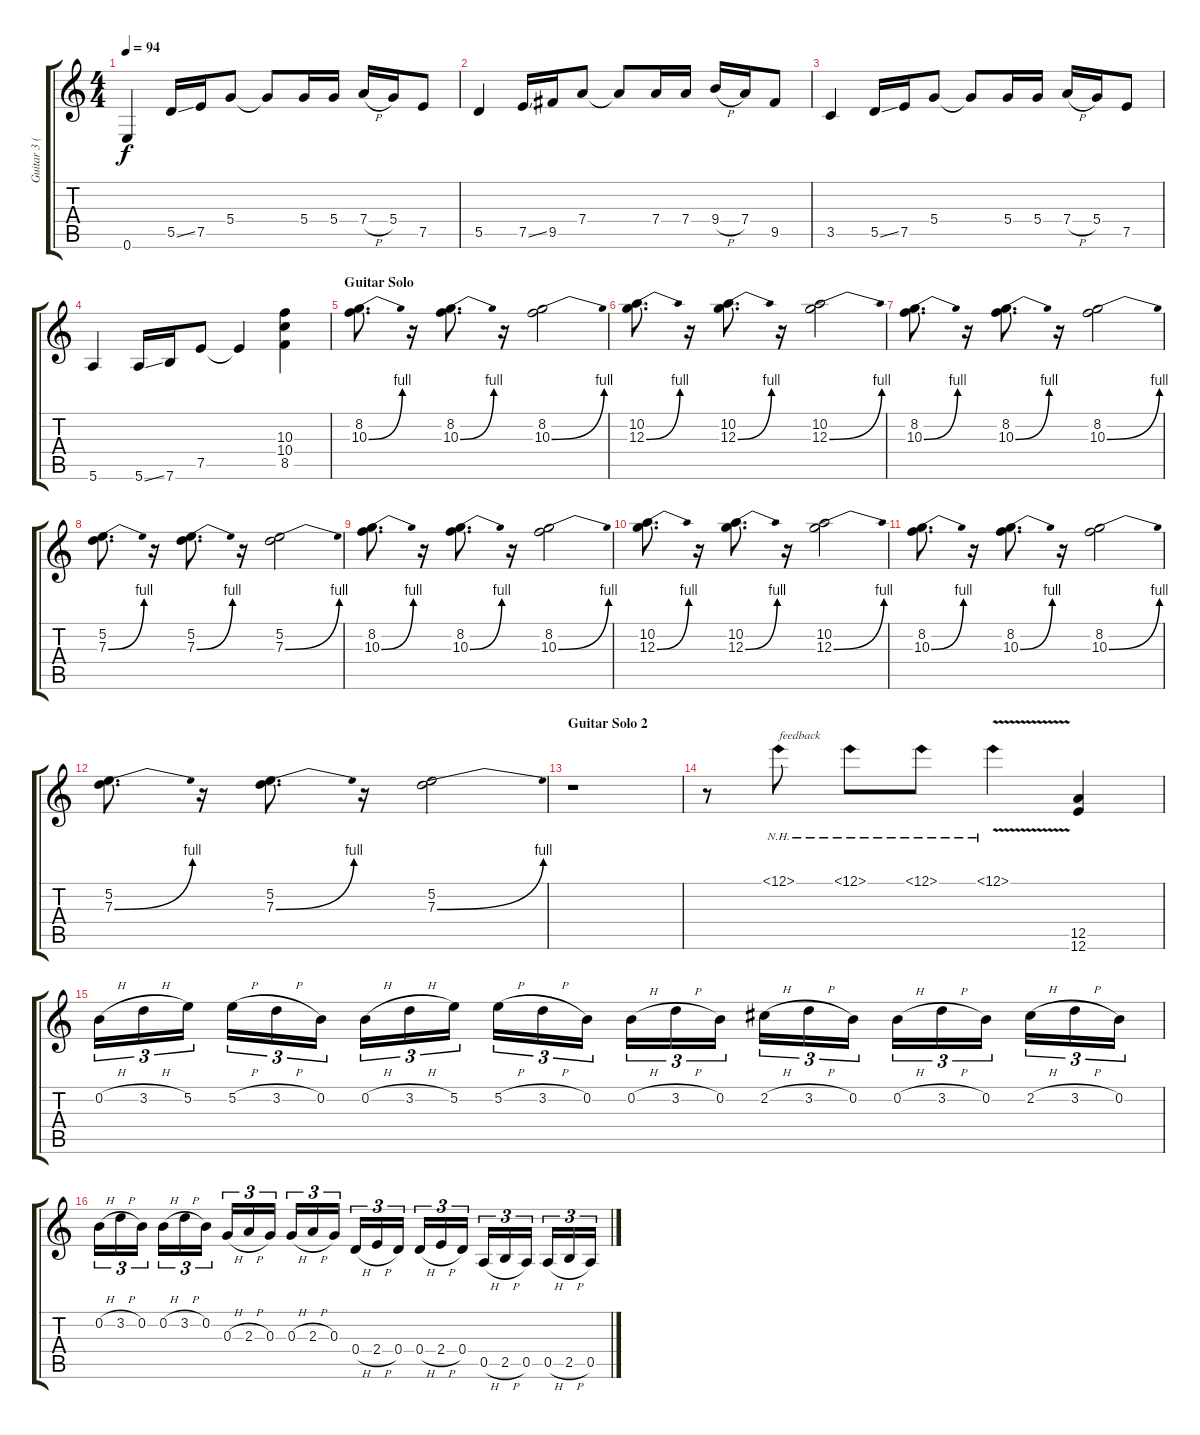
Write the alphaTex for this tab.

\track ("Guitar 3 (Rick Nielsen)" "Guitar 3 (") {instrument overdrivenguitar}
\staff {score tabs}
\tuning (E4 B3 G3 D3 A2 E2) {hide}
\ts (4 4)
\tempo 94
\clef g2
\ks c
0.6.4{dy f} 5.5{ss}.16 7.5.16 5.4.8 5.4{t}.8 5.4.16 5.4.16 7.4{h}.16 5.4.16 7.5.8 |
5.5.4 7.5{ss}.16 9.5.16 7.4.8 7.4{t}.8 7.4.16 7.4.16 9.4{h}.16 7.4.16 9.5.8 |
3.5.4 5.5{ss}.16 7.5.16 5.4.8 5.4{t}.8 5.4.16 5.4.16 7.4{h}.16 5.4.16 7.5.8 |
5.6.4 5.6{ss}.16 7.6.16 7.5.8 7.5{t}.4 (10.3 10.4 8.5).4 |
\section ("" "Guitar Solo")
(8.2 10.3{be (bend 0 0 60 4)}).8{d} r.16 (8.2 10.3{be (bend 0 0 60 4)}).8{d} r.16 (8.2 10.3{be (bend 0 0 60 4)}).2 |
(10.2 12.3{be (bend 0 0 60 4)}).8{d} r.16 (10.2 12.3{be (bend 0 0 60 4)}).8{d} r.16 (10.2 12.3{be (bend 0 0 60 4)}).2 |
(8.2 10.3{be (bend 0 0 60 4)}).8{d} r.16 (8.2 10.3{be (bend 0 0 60 4)}).8{d} r.16 (8.2 10.3{be (bend 0 0 60 4)}).2 |
(5.2 7.3{be (bend 0 0 60 4)}).8{d} r.16 (5.2 7.3{be (bend 0 0 60 4)}).8{d} r.16 (5.2 7.3{be (bend 0 0 60 4)}).2 |
(8.2 10.3{be (bend 0 0 60 4)}).8{d} r.16 (8.2 10.3{be (bend 0 0 60 4)}).8{d} r.16 (8.2 10.3{be (bend 0 0 60 4)}).2 |
(10.2 12.3{be (bend 0 0 60 4)}).8{d} r.16 (10.2 12.3{be (bend 0 0 60 4)}).8{d} r.16 (10.2 12.3{be (bend 0 0 60 4)}).2 |
(8.2 10.3{be (bend 0 0 60 4)}).8{d} r.16 (8.2 10.3{be (bend 0 0 60 4)}).8{d} r.16 (8.2 10.3{be (bend 0 0 60 4)}).2 |
(5.2 7.3{be (bend 0 0 60 4)}).8{d} r.16 (5.2 7.3{be (bend 0 0 60 4)}).8{d} r.16 (5.2 7.3{be (bend 0 0 60 4)}).2 |
\section ("" "Guitar Solo 2")
r.1 |
r.8 26.1{nh}.8{txt "feedback"} 26.1{nh}.8 26.1{nh}.8 26.1{nh v}.4 (12.5 12.6).4 |
0.2{h}.16{tu (3 2)} 3.2{h}.16{tu (3 2)} 5.2.16{tu (3 2)} 5.2{h}.16{tu (3 2)} 3.2{h}.16{tu (3 2)} 0.2.16{tu (3 2)} 0.2{h}.16{tu (3 2)} 3.2{h}.16{tu (3 2)} 5.2.16{tu (3 2)} 5.2{h}.16{tu (3 2)} 3.2{h}.16{tu (3 2)} 0.2.16{tu (3 2)} 0.2{h}.16{tu (3 2)} 3.2{h}.16{tu (3 2)} 0.2.16{tu (3 2)} 2.2{h}.16{tu (3 2)} 3.2{h}.16{tu (3 2)} 0.2.16{tu (3 2)} 0.2{h}.16{tu (3 2)} 3.2{h}.16{tu (3 2)} 0.2.16{tu (3 2)} 2.2{h}.16{tu (3 2)} 3.2{h}.16{tu (3 2)} 0.2.16{tu (3 2)} |
0.2{h}.16{tu (3 2)} 3.2{h}.16{tu (3 2)} 0.2.16{tu (3 2)} 0.2{h}.16{tu (3 2)} 3.2{h}.16{tu (3 2)} 0.2.16{tu (3 2)} 0.3{h}.16{tu (3 2)} 2.3{h}.16{tu (3 2)} 0.3.16{tu (3 2)} 0.3{h}.16{tu (3 2)} 2.3{h}.16{tu (3 2)} 0.3.16{tu (3 2)} 0.4{h}.16{tu (3 2)} 2.4{h}.16{tu (3 2)} 0.4.16{tu (3 2)} 0.4{h}.16{tu (3 2)} 2.4{h}.16{tu (3 2)} 0.4.16{tu (3 2)} 0.5{h}.16{tu (3 2)} 2.5{h}.16{tu (3 2)} 0.5.16{tu (3 2)} 0.5{h}.16{tu (3 2)} 2.5{h}.16{tu (3 2)} 0.5.16{tu (3 2)}
